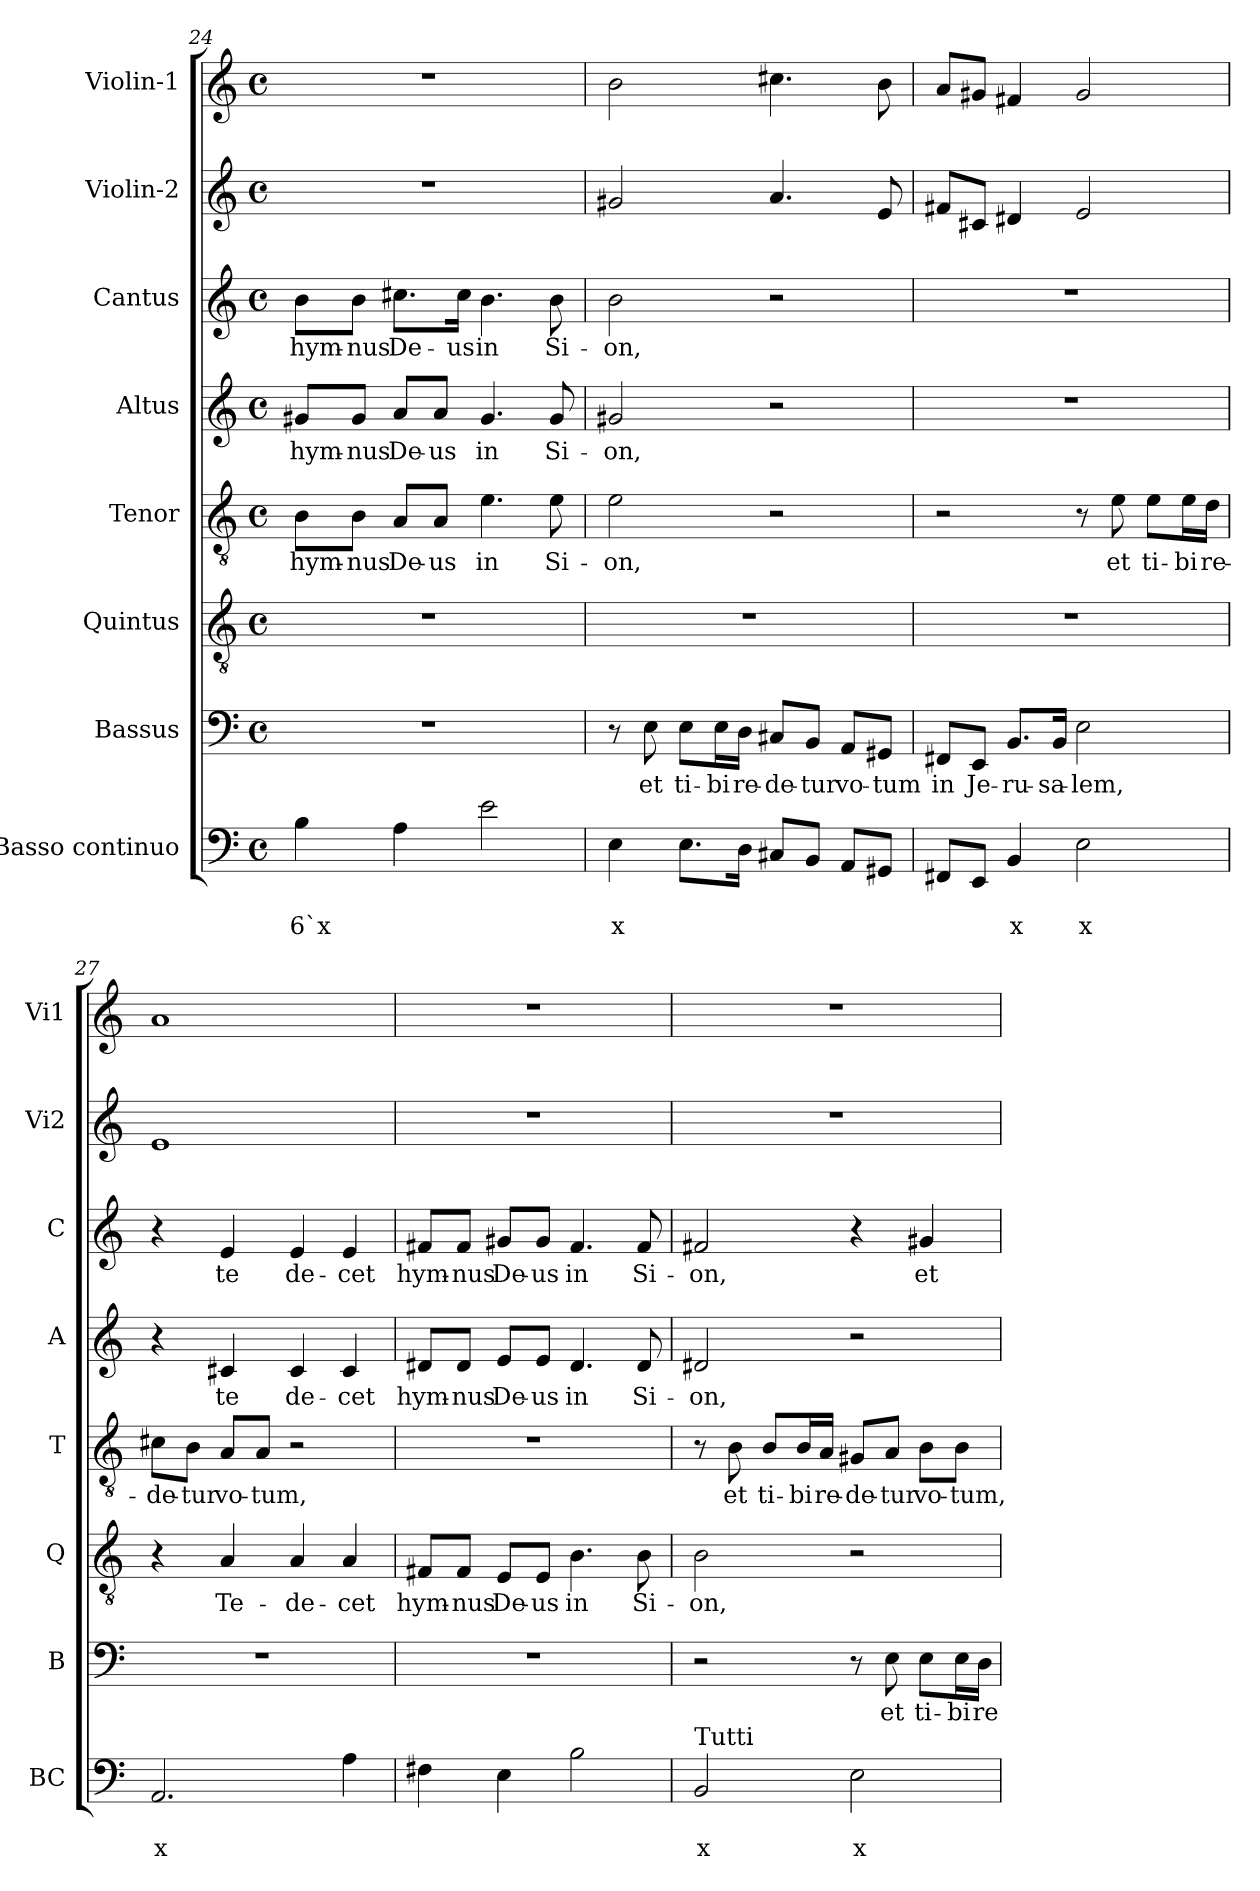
**kern	**text	**text	**kern	**text	**kern	**text	**kern	**text	**kern	**text	**kern	**text	**kern	**kern
*part8	*part8	*part8	*part7	*part7	*part6	*part6	*part5	*part5	*part4	*part4	*part3	*part3	*part2	*part1
*staff8	*staff8	*staff8	*staff7	*staff7	*staff6	*staff6	*staff5	*staff5	*staff4	*staff4	*staff3	*staff3	*staff2	*staff1
*I"Basso continuo	*	*	*I"Bassus	*	*I"Quintus	*	*I"Tenor	*	*I"Altus	*	*I"Cantus	*	*I"Violin-2	*I"Violin-1
*I'BC	*	*	*I'B	*	*I'Q	*	*I'T	*	*I'A	*	*I'C	*	*I'Vi2	*I'Vi1
*clefF4	*	*	*clefF4	*	*clefGv2	*	*clefGv2	*	*clefG2	*	*clefG2	*	*clefG2	*clefG2
*k[]	*	*	*k[]	*	*k[]	*	*k[]	*	*k[]	*	*k[]	*	*k[]	*k[]
*C:	*	*	*C:	*	*C:	*	*C:	*	*C:	*	*C:	*	*C:	*C:
*M4/4	*	*	*M4/4	*	*M4/4	*	*M4/4	*	*M4/4	*	*M4/4	*	*M4/4	*M4/4
*met(c)	*	*	*met(c)	*	*met(c)	*	*met(c)	*	*met(c)	*	*met(c)	*	*met(c)	*met(c)
=24	=24	=24	=24	=24	=24	=24	=24	=24	=24	=24	=24	=24	=24	=24
!	!	!LO:LY:b	!	!	!	!	!	!LO:LY:b	!	!LO:LY:b	!	!LO:LY:b	!	!
4B\	.	6`x	1r	.	1r	.	8B\L	hym-	8g#X/L	hym-	8b\L	hym-	1r	1r
!	!	!	!	!	!	!	!	!LO:LY:b	!	!LO:LY:b	!	!LO:LY:b	!	!
.	.	.	.	.	.	.	8B\J	-nus	8g#/J	-nus	8b\J	-nus	.	.
!	!	!	!	!	!	!	!	!LO:LY:b	!	!LO:LY:b	!	!LO:LY:b	!	!
4A\	.	.	.	.	.	.	8A/L	De-	8a/L	De-	8.cc#X\L	De-	.	.
!	!	!	!	!	!	!	!	!LO:LY:b	!	!LO:LY:b	!	!	!	!
.	.	.	.	.	.	.	8A/J	-us	8a/J	-us	.	.	.	.
!	!	!	!	!	!	!	!	!	!	!	!	!LO:LY:b	!	!
.	.	.	.	.	.	.	.	.	.	.	16cc#\Jk	-us	.	.
!	!	!	!	!	!	!	!	!LO:LY:b	!	!LO:LY:b	!	!LO:LY:b	!	!
2e\	.	.	.	.	.	.	4.e\	in	4.g#/	in	4.b\	in	.	.
!	!	!	!	!	!	!	!	!LO:LY:b	!	!LO:LY:b	!	!LO:LY:b	!	!
.	.	.	.	.	.	.	8e\	Si-	8g#/	Si-	8b\	Si-	.	.
=25	=25	=25	=25	=25	=25	=25	=25	=25	=25	=25	=25	=25	=25	=25
!	!	!LO:LY:b	!	!	!	!	!	!LO:LY:b	!	!LO:LY:b	!	!LO:LY:b	!	!
4E\	.	x	8r	.	1r	.	2e\	-on,	2g#X/	-on,	2b\	-on,	2g#X/	2b\
!	!	!	!	!LO:LY:b	!	!	!	!	!	!	!	!	!	!
.	.	.	8E\	et	.	.	.	.	.	.	.	.	.	.
!	!	!	!	!LO:LY:b	!	!	!	!	!	!	!	!	!	!
8.E\L	.	.	8E\L	ti-	.	.	.	.	.	.	.	.	.	.
!	!	!	!	!LO:LY:b	!	!	!	!	!	!	!	!	!	!
.	.	.	16E\L	-bi	.	.	.	.	.	.	.	.	.	.
!	!	!	!	!LO:LY:b	!	!	!	!	!	!	!	!	!	!
16D\Jk	.	.	16D\JJ	re-	.	.	.	.	.	.	.	.	.	.
!	!	!	!	!LO:LY:b	!	!	!	!	!	!	!	!	!	!
8C#X/L	.	.	8C#X/L	-de-	.	.	2r	.	2r	.	2r	.	4.a/	4.cc#X\
!	!	!	!	!LO:LY:b	!	!	!	!	!	!	!	!	!	!
8BB/J	.	.	8BB/J	-tur	.	.	.	.	.	.	.	.	.	.
!	!	!	!	!LO:LY:b	!	!	!	!	!	!	!	!	!	!
8AA/L	.	.	8AA/L	vo-	.	.	.	.	.	.	.	.	.	.
!	!	!	!	!LO:LY:b	!	!	!	!	!	!	!	!	!	!
8GG#X/J	.	.	8GG#X/J	-tum	.	.	.	.	.	.	.	.	8e/	8b\
=26	=26	=26	=26	=26	=26	=26	=26	=26	=26	=26	=26	=26	=26	=26
!	!	!	!	!LO:LY:b	!	!	!	!	!	!	!	!	!	!
8FF#X/L	.	.	8FF#X/L	in	1r	.	2r	.	1r	.	1r	.	8f#X/L	8a/L
!	!	!	!	!LO:LY:b	!	!	!	!	!	!	!	!	!	!
8EE/J	.	.	8EE/J	Je-	.	.	.	.	.	.	.	.	8c#X/J	8g#X/J
!	!	!LO:LY:b	!	!LO:LY:b	!	!	!	!	!	!	!	!	!	!
4BB/	.	x	8.BB/L	-ru-	.	.	.	.	.	.	.	.	4d#X/	4f#X/
!	!	!	!	!LO:LY:b	!	!	!	!	!	!	!	!	!	!
.	.	.	16BB/Jk	-sa-	.	.	.	.	.	.	.	.	.	.
!	!	!LO:LY:b	!	!LO:LY:b	!	!	!	!	!	!	!	!	!	!
2E\	.	x	2E\	-lem,	.	.	8r	.	.	.	.	.	2e/	2g#/
!	!	!	!	!	!	!	!	!LO:LY:b	!	!	!	!	!	!
.	.	.	.	.	.	.	8e\	et	.	.	.	.	.	.
!	!	!	!	!	!	!	!	!LO:LY:b	!	!	!	!	!	!
.	.	.	.	.	.	.	8e\L	ti-	.	.	.	.	.	.
!	!	!	!	!	!	!	!	!LO:LY:b	!	!	!	!	!	!
.	.	.	.	.	.	.	16e\L	-bi	.	.	.	.	.	.
!	!	!	!	!	!	!	!	!LO:LY:b	!	!	!	!	!	!
.	.	.	.	.	.	.	16d\JJ	re-	.	.	.	.	.	.
=27	=27	=27	=27	=27	=27	=27	=27	=27	=27	=27	=27	=27	=27	=27
!	!	!LO:LY:b	!	!	!	!	!	!LO:LY:b	!	!	!	!	!	!
2.AA/	.	x	1r	.	4r	.	8c#X\L	-de-	4r	.	4r	.	1e	1a
!	!	!	!	!	!	!	!	!LO:LY:b	!	!	!	!	!	!
.	.	.	.	.	.	.	8B\J	-tur	.	.	.	.	.	.
!	!	!	!	!	!	!LO:LY:b	!	!LO:LY:b	!	!LO:LY:b	!	!LO:LY:b	!	!
.	.	.	.	.	4A/	Te-	8A/L	vo-	4c#X/	te	4e/	te	.	.
!	!	!	!	!	!	!	!	!LO:LY:b	!	!	!	!	!	!
.	.	.	.	.	.	.	8A/J	-tum,	.	.	.	.	.	.
!	!	!	!	!	!	!LO:LY:b	!	!	!	!LO:LY:b	!	!LO:LY:b	!	!
.	.	.	.	.	4A/	-de-	2r	.	4c#/	de-	4e/	de-	.	.
!	!	!	!	!	!	!LO:LY:b	!	!	!	!LO:LY:b	!	!LO:LY:b	!	!
4A\	.	.	.	.	4A/	-cet	.	.	4c#/	-cet	4e/	-cet	.	.
!!LO:PB:g=z
=28	=28	=28	=28	=28	=28	=28	=28	=28	=28	=28	=28	=28	=28	=28
!	!	!	!	!	!	!LO:LY:b	!	!	!	!LO:LY:b	!	!LO:LY:b	!	!
4F#X\	.	.	1r	.	8F#X/L	hym-	1r	.	8d#X/L	hym-	8f#X/L	hym-	1r	1r
!	!	!	!	!	!	!LO:LY:b	!	!	!	!LO:LY:b	!	!LO:LY:b	!	!
.	.	.	.	.	8F#/J	-nus	.	.	8d#/J	-nus	8f#/J	-nus	.	.
!	!	!	!	!	!	!LO:LY:b	!	!	!	!LO:LY:b	!	!LO:LY:b	!	!
4E\	.	.	.	.	8E/L	De-	.	.	8e/L	De-	8g#X/L	De-	.	.
!	!	!	!	!	!	!LO:LY:b	!	!	!	!LO:LY:b	!	!LO:LY:b	!	!
.	.	.	.	.	8E/J	-us	.	.	8e/J	-us	8g#/J	-us	.	.
!	!	!	!	!	!	!LO:LY:b	!	!	!	!LO:LY:b	!	!LO:LY:b	!	!
2B\	.	.	.	.	4.B\	in	.	.	4.d#/	in	4.f#/	in	.	.
!	!	!	!	!	!	!LO:LY:b	!	!	!	!LO:LY:b	!	!LO:LY:b	!	!
.	.	.	.	.	8B\	Si-	.	.	8d#/	Si-	8f#/	Si-	.	.
=29	=29	=29	=29	=29	=29	=29	=29	=29	=29	=29	=29	=29	=29	=29
!LO:TX:a:t=Tutti	!	!	!	!	!	!	!	!	!	!	!	!	!	!
!	!	!LO:LY:b	!	!	!	!LO:LY:b	!	!	!	!LO:LY:b	!	!LO:LY:b	!	!
2BB/	.	x	2r	.	2B\	-on,	8r	.	2d#X/	-on,	2f#X/	-on,	1r	1r
!	!	!	!	!	!	!	!	!LO:LY:b	!	!	!	!	!	!
.	.	.	.	.	.	.	8B\	et	.	.	.	.	.	.
!	!	!	!	!	!	!	!	!LO:LY:b	!	!	!	!	!	!
.	.	.	.	.	.	.	8B/L	ti-	.	.	.	.	.	.
!	!	!	!	!	!	!	!	!LO:LY:b	!	!	!	!	!	!
.	.	.	.	.	.	.	16B/L	-bi	.	.	.	.	.	.
!	!	!	!	!	!	!	!	!LO:LY:b	!	!	!	!	!	!
.	.	.	.	.	.	.	16A/JJ	re-	.	.	.	.	.	.
!	!	!LO:LY:b	!	!	!	!	!	!LO:LY:b	!	!	!	!	!	!
2E\	.	x	8r	.	2r	.	8G#X/L	-de-	2r	.	4r	.	.	.
!	!	!	!	!LO:LY:b	!	!	!	!LO:LY:b	!	!	!	!	!	!
.	.	.	8E\	et	.	.	8A/J	-tur	.	.	.	.	.	.
!	!	!	!	!LO:LY:b	!	!	!	!LO:LY:b	!	!	!	!LO:LY:b	!	!
.	.	.	8E\L	ti-	.	.	8B\L	vo-	.	.	4g#X/	et	.	.
!	!	!	!	!LO:LY:b	!	!	!	!LO:LY:b	!	!	!	!	!	!
.	.	.	16E\L	-bi	.	.	8B\J	-tum,	.	.	.	.	.	.
!	!	!	!	!LO:LY:b	!	!	!	!	!	!	!	!	!	!
.	.	.	16D\JJ	re-	.	.	.	.	.	.	.	.	.	.
=	=	=	=	=	=	=	=	=	=	=	=	=	=	=
*-	*-	*-	*-	*-	*-	*-	*-	*-	*-	*-	*-	*-	*-	*-
